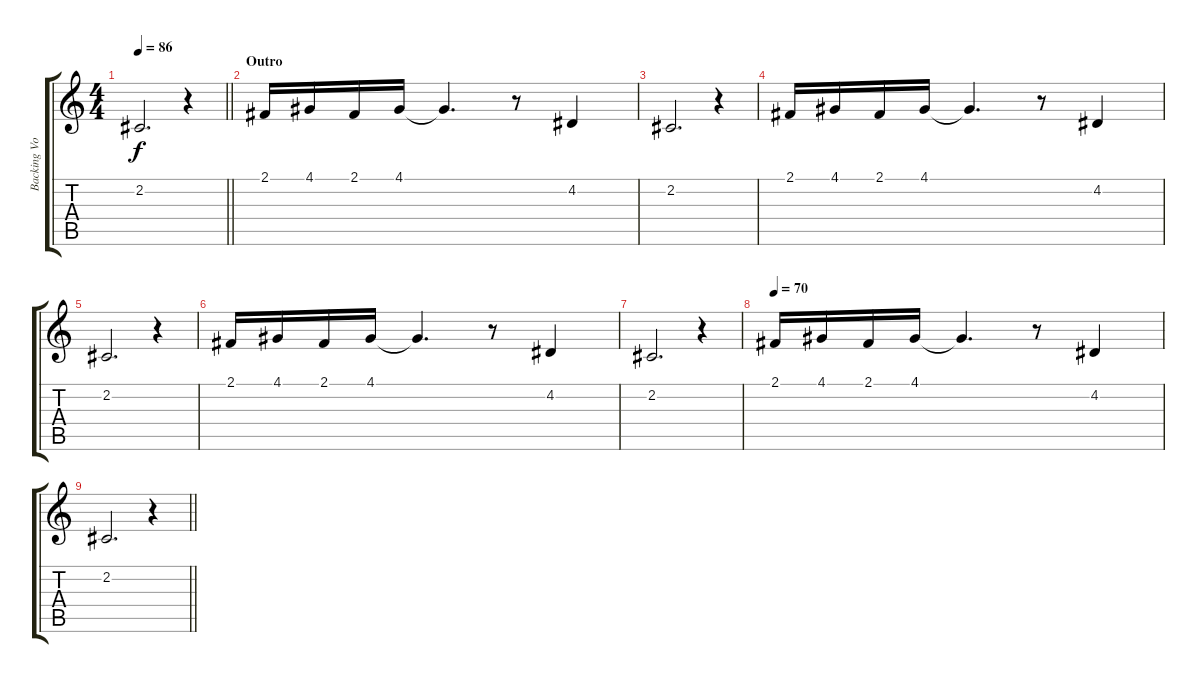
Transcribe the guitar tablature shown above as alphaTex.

\track ("Backing Vocals" "Backing Vo") {instrument panflute}
\staff {score tabs}
\tuning (E4 B3 G3 D3 A2 E2) {hide}
\ts (4 4)
\tempo 86
\clef g2
\barLineRight lightlight
\ks c
2.2.2{d dy f} r.4 |
\section ("" "Outro")
2.1.16 4.1.16 2.1.16 4.1.16 4.1{t}.4{d} r.8 4.2.4 |
2.2.2{d} r.4 |
2.1.16 4.1.16 2.1.16 4.1.16 4.1{t}.4{d} r.8 4.2.4 |
2.2.2{d} r.4 |
2.1.16 4.1.16 2.1.16 4.1.16 4.1{t}.4{d} r.8 4.2.4 |
2.2.2{d} r.4 |
\tempo 70
2.1.16 4.1.16 2.1.16 4.1.16 4.1{t}.4{d} r.8 4.2.4 |
\barLineRight lightlight
2.2.2{d} r.4
